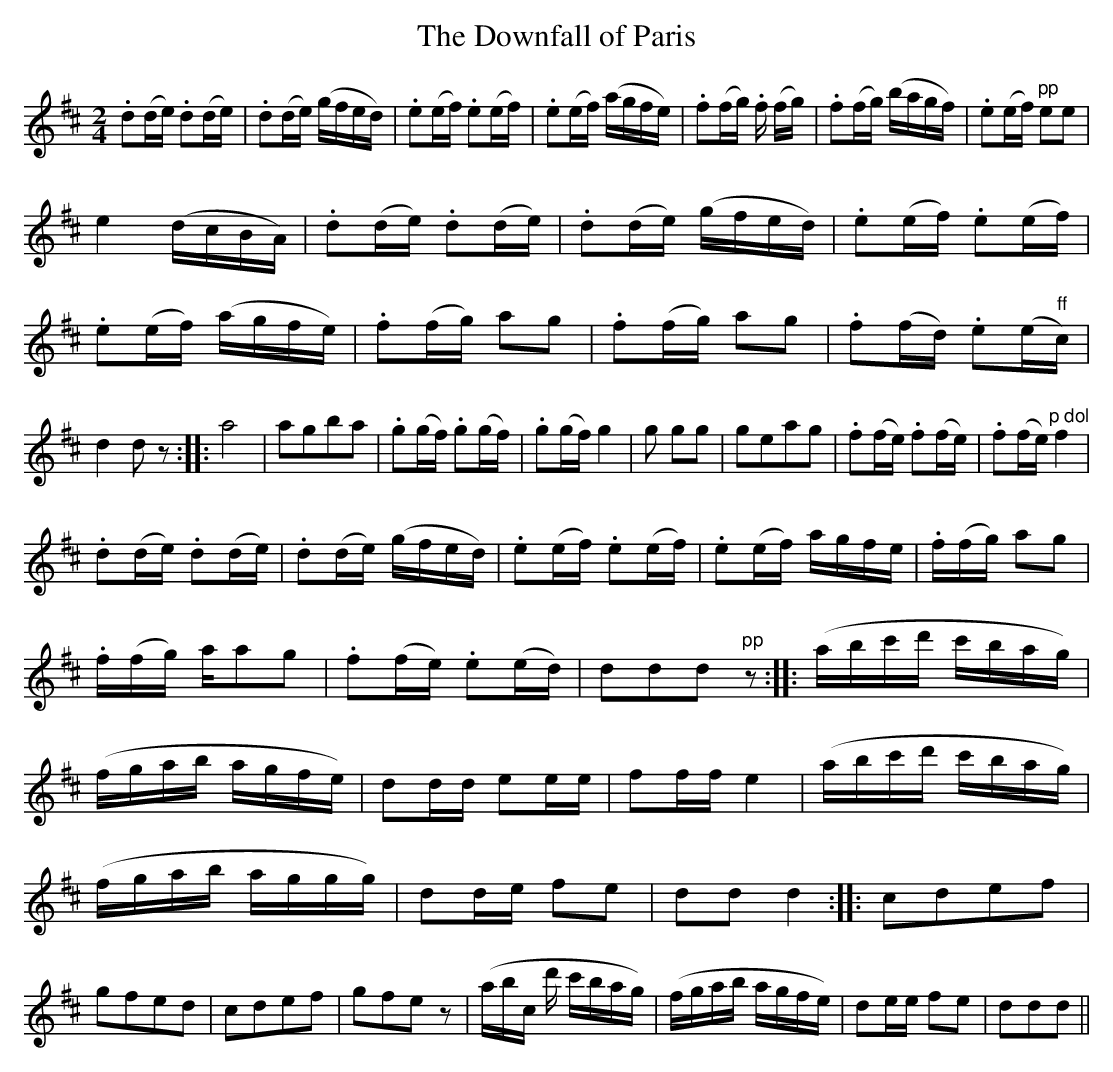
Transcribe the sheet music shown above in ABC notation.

X:1
T:The Downfall of Paris
M:2/4
L:1/16
K:D Major
.d2(de) .d2(de)|.d2(de) (gfed)|.e2(ef) .e2(ef)|.e2(ef) (agfe)|.f2(fg) .f
2(fg)|.f2(fg) (bagf)|.e2(ef)"pp" e2e2|!
e4(dcBA)|.d2(de) .d2(de)|.d2(de) (gfed)|.e2(ef) .e2(ef)|.e2(ef) (agfe)|.
f2(fg) a2g2|.f2(fg) a2g2|.f2(fd) .e2(e"ff"c)|
d4d2z2:||:a8|a2g2b2a2|.g2(gf) .g2(gf)|.g2(gf)g4|g2 g2g2|g2e2a2g2|.f2(fe)
 .f2(fe)|.f2(fe)"p dol"f4|!
.d2(de) .d2(de)|.d2(de) (gfed)|.e2(ef) .e2(ef)|.e2(ef) agfe|.f(fg) a2g2|
.f(fg) aa2g2|.f2(fe) .e2(ed)|d2d2d2"pp"z2:||:
(abc'd' c'bag)|(fgab agfe)|d2dd e2ee|f2ff e4|(abc'd' c'bag)|!
(fgab aggg)|d2de f2e2|d2d2d4:||:c2d2e2f2|g2f2e2d2|c2d2e2f2|g2f2e2z2|(abc
'd' c'bag)|"
(fgab agfe)|d2ee f2e2|d2d2d2||
